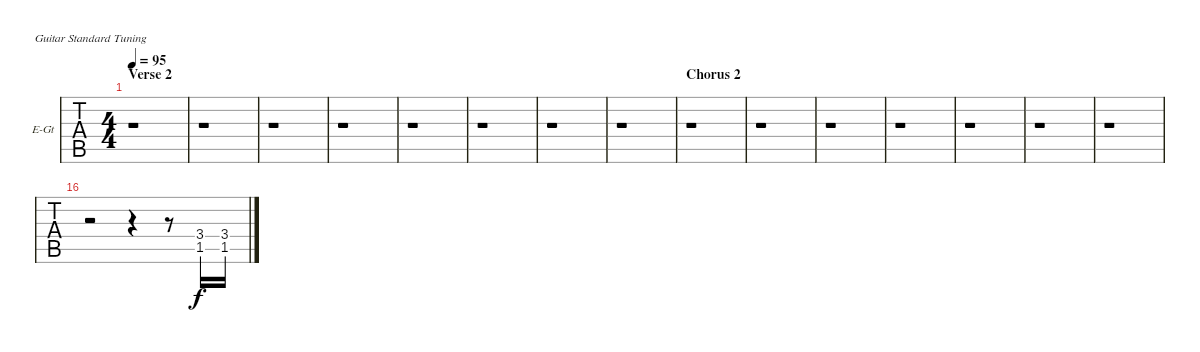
\bracketExtendMode nobrackets
\firstSystemTrackNameOrientation horizontal
\otherSystemsTrackNameOrientation horizontal
\defaultBarNumberDisplay FirstOfSystem
\track ("Electric Guitar 2" "E-Gt") {instrument distortionguitar}
\staff {tabs}
\tuning (E4 B3 G3 D3 A2 E2)
\ts (4 4)
\section ("" "Verse 2")
\tempo 95
\clef g2
\scale
0.25
\ks c
r.1{dy f} |
\scale
0.25 r.1 |
\scale
0.25 r.1 |
\scale
0.25 r.1 |
\scale
0.25 r.1 |
\scale
0.25 r.1 |
\scale
0.25 r.1 |
\scale
0.25 r.1 |
\section ("" "Chorus 2")
\scale
0.25 r.1 |
\scale
0.25 r.1 |
\scale
0.25 r.1 |
\scale
0.25 r.1 |
\scale
0.188679 r.1 |
\scale
0.188679 r.1 |
\scale
0.188679 r.1 |
\scale
0.433962 r.2 r.4 r.8 (3.4 1.5).16 (3.4 1.5).16
